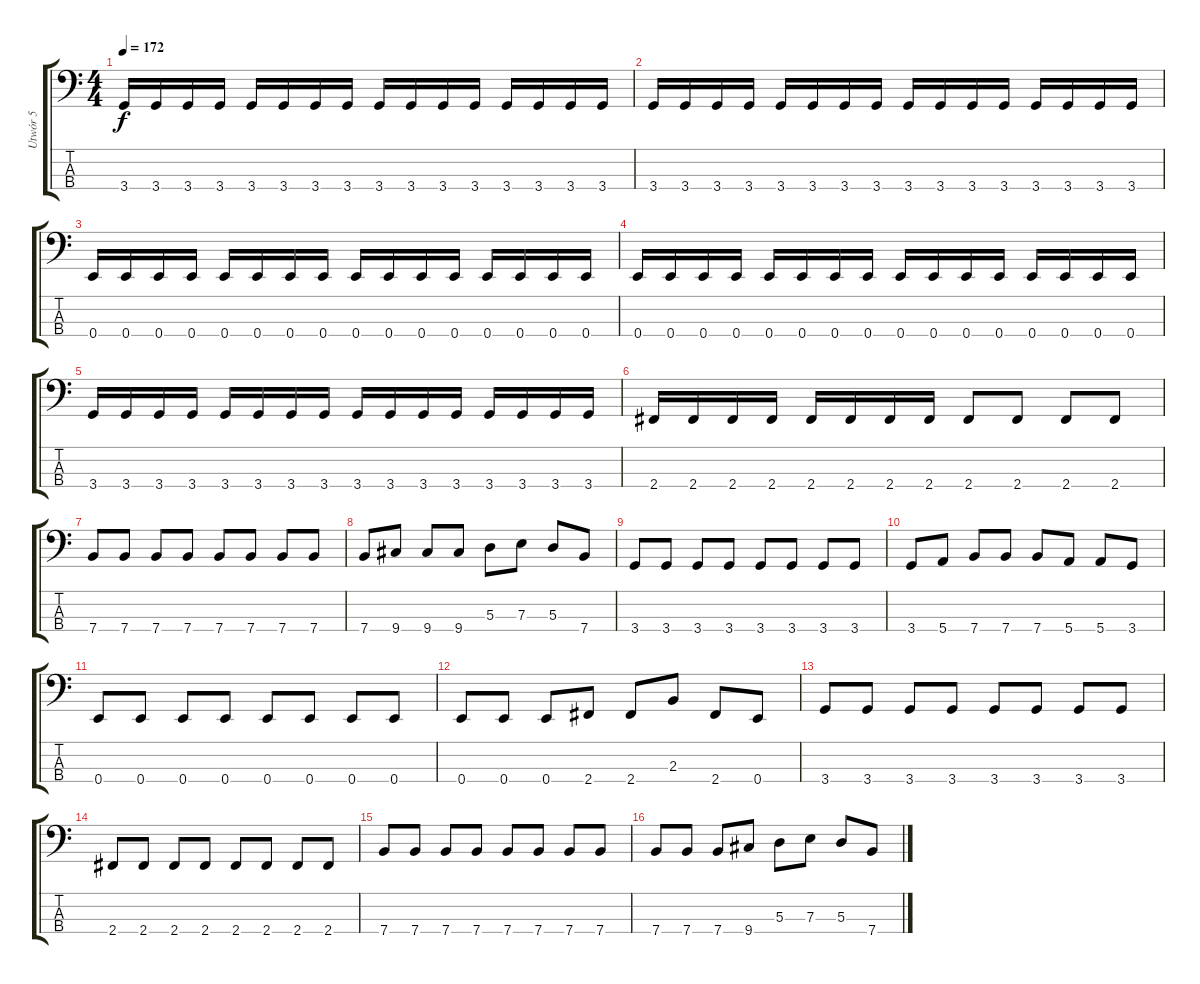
\track ("Utwór 5" "Utwór 5") {instrument electricbassfinger}
\staff {score tabs}
\tuning (G2 D2 A1 E1) {hide}
\ts (4 4)
\tempo 172
\clef f4
\ks c
3.4.16{dy f} 3.4.16 3.4.16 3.4.16 3.4.16 3.4.16 3.4.16 3.4.16 3.4.16 3.4.16 3.4.16 3.4.16 3.4.16 3.4.16 3.4.16 3.4.16 |
3.4.16 3.4.16 3.4.16 3.4.16 3.4.16 3.4.16 3.4.16 3.4.16 3.4.16 3.4.16 3.4.16 3.4.16 3.4.16 3.4.16 3.4.16 3.4.16 |
0.4.16 0.4.16 0.4.16 0.4.16 0.4.16 0.4.16 0.4.16 0.4.16 0.4.16 0.4.16 0.4.16 0.4.16 0.4.16 0.4.16 0.4.16 0.4.16 |
0.4.16 0.4.16 0.4.16 0.4.16 0.4.16 0.4.16 0.4.16 0.4.16 0.4.16 0.4.16 0.4.16 0.4.16 0.4.16 0.4.16 0.4.16 0.4.16 |
3.4.16 3.4.16 3.4.16 3.4.16 3.4.16 3.4.16 3.4.16 3.4.16 3.4.16 3.4.16 3.4.16 3.4.16 3.4.16 3.4.16 3.4.16 3.4.16 |
2.4.16 2.4.16 2.4.16 2.4.16 2.4.16 2.4.16 2.4.16 2.4.16 2.4.8 2.4.8 2.4.8 2.4.8 |
7.4.8 7.4.8 7.4.8 7.4.8 7.4.8 7.4.8 7.4.8 7.4.8 |
7.4.8 9.4.8 9.4.8 9.4.8 5.3.8 7.3.8 5.3.8 7.4.8 |
3.4.8 3.4.8 3.4.8 3.4.8 3.4.8 3.4.8 3.4.8 3.4.8 |
3.4.8 5.4.8 7.4.8 7.4.8 7.4.8 5.4.8 5.4.8 3.4.8 |
0.4.8 0.4.8 0.4.8 0.4.8 0.4.8 0.4.8 0.4.8 0.4.8 |
0.4.8 0.4.8 0.4.8 2.4.8 2.4.8 2.3.8 2.4.8 0.4.8 |
3.4.8 3.4.8 3.4.8 3.4.8 3.4.8 3.4.8 3.4.8 3.4.8 |
2.4.8 2.4.8 2.4.8 2.4.8 2.4.8 2.4.8 2.4.8 2.4.8 |
7.4.8 7.4.8 7.4.8 7.4.8 7.4.8 7.4.8 7.4.8 7.4.8 |
7.4.8 7.4.8 7.4.8 9.4.8 5.3.8 7.3.8 5.3.8 7.4.8
